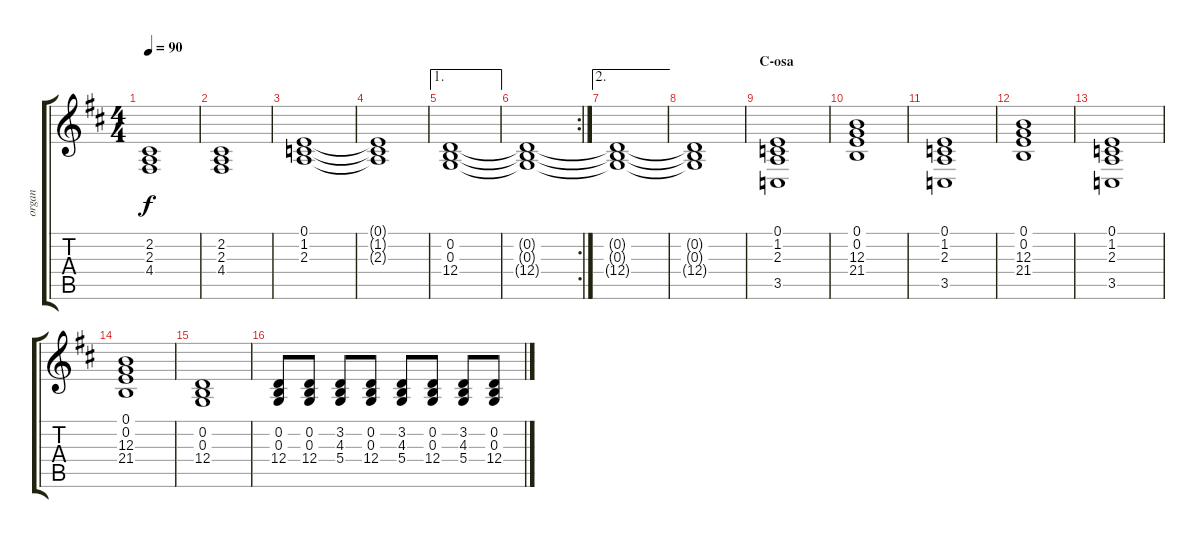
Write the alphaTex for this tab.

\track ("organ" "organ") {instrument rockorgan}
\staff {score tabs}
\tuning (E4 B3 G3 D3 A2 E2) {hide}
\ts (4 4)
\tempo 90
\clef g2
\ks d
(2.2 2.3 4.4).1{dy f} |
(2.2 2.3 4.4).1 |
(0.1 1.2 2.3).1 |
(0.1{t} 1.2{t} 2.3{t}).1 |
\ae 1
(0.2 0.3 12.4).1 |
\rc 2
(0.2{t} 0.3{t} 12.4{t}).1 |
\ae 2
(0.2{t} 0.3{t} 12.4{t}).1 |
(0.2{t} 0.3{t} 12.4{t}).1 |
\section ("" "C-osa")
(0.1 1.2 2.3 3.5).1 |
(0.1 0.2 12.3 21.4).1 |
(0.1 1.2 2.3 3.5).1 |
(0.1 0.2 12.3 21.4).1 |
(0.1 1.2 2.3 3.5).1 |
(0.1 0.2 12.3 21.4).1 |
(0.2 0.3 12.4).1 |
(0.2 0.3 12.4).8 (0.2 0.3 12.4).8 (3.2 4.3 5.4).8 (0.2 0.3 12.4).8 (3.2 4.3 5.4).8 (0.2 0.3 12.4).8 (3.2 4.3 5.4).8 (0.2 0.3 12.4).8
